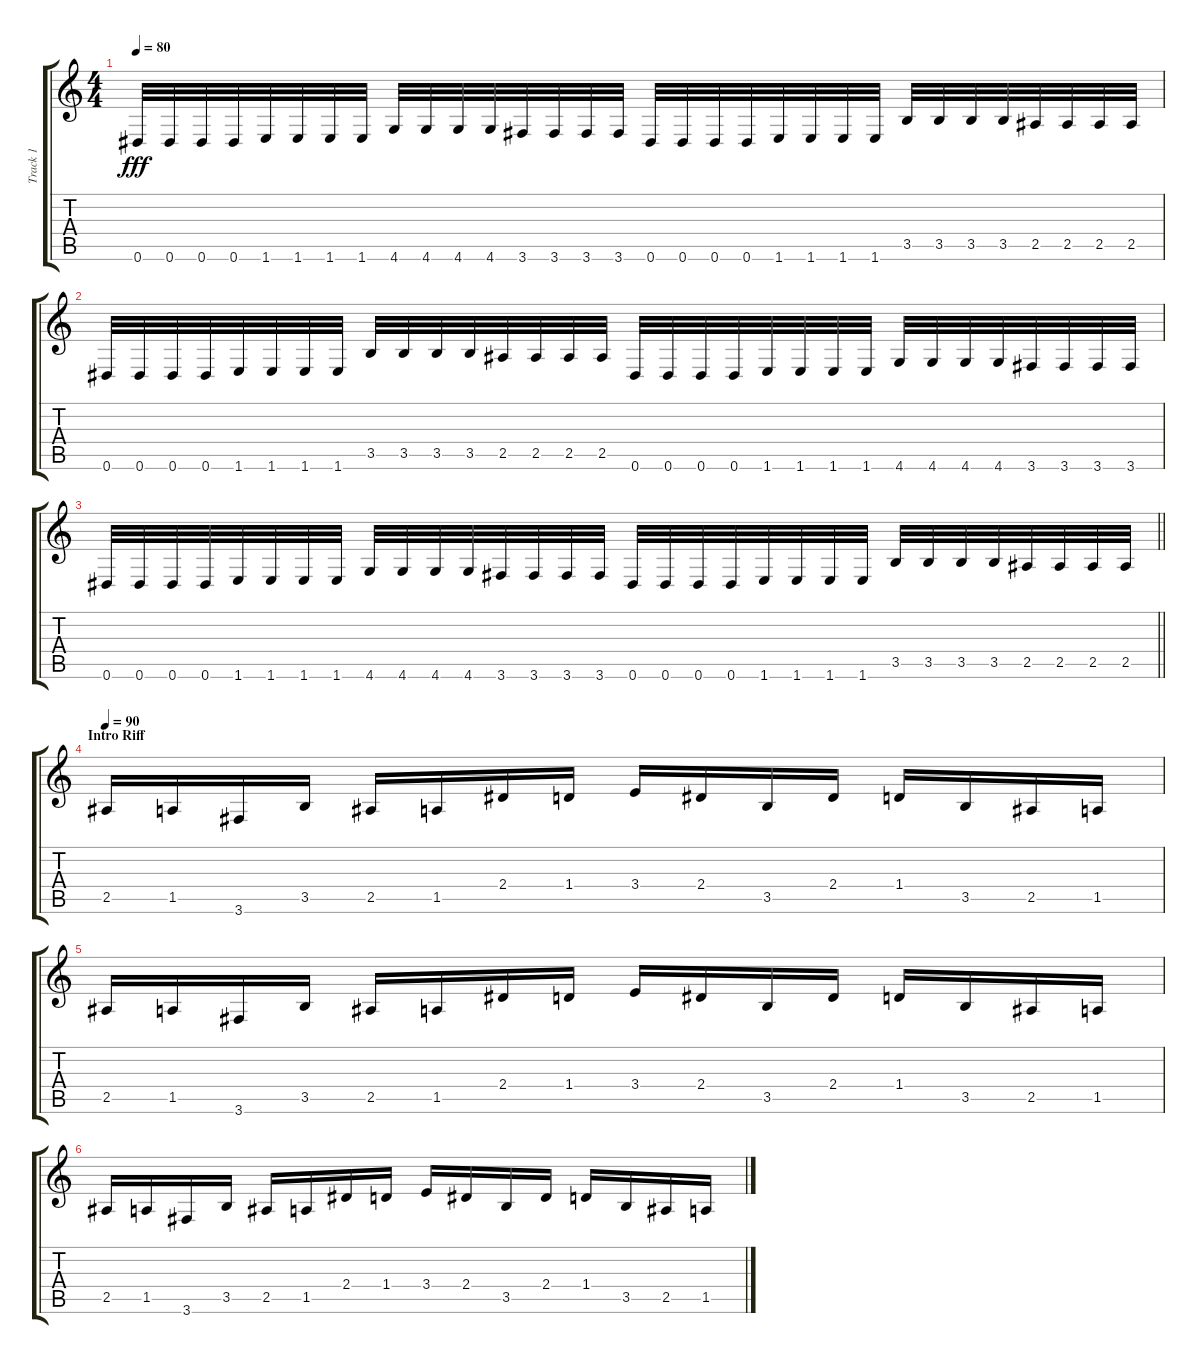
\track ("Track 1" "Track 1") {instrument distortionguitar}
\staff {score tabs}
\tuning (Eb4 Bb3 Gb3 Db3 Ab2 Eb2) {hide}
\ts (4 4)
\tempo 80
\clef g2
\ks c
0.6.32{dy fff} 0.6.32 0.6.32 0.6.32 1.6.32 1.6.32 1.6.32 1.6.32 4.6.32 4.6.32 4.6.32 4.6.32 3.6.32 3.6.32 3.6.32 3.6.32 0.6.32 0.6.32 0.6.32 0.6.32 1.6.32 1.6.32 1.6.32 1.6.32 3.5.32 3.5.32 3.5.32 3.5.32 2.5.32 2.5.32 2.5.32 2.5.32 |
0.6.32 0.6.32 0.6.32 0.6.32 1.6.32 1.6.32 1.6.32 1.6.32 3.5.32 3.5.32 3.5.32 3.5.32 2.5.32 2.5.32 2.5.32 2.5.32 0.6.32 0.6.32 0.6.32 0.6.32 1.6.32 1.6.32 1.6.32 1.6.32 4.6.32 4.6.32 4.6.32 4.6.32 3.6.32 3.6.32 3.6.32 3.6.32 |
\barLineRight lightlight
0.6.32 0.6.32 0.6.32 0.6.32 1.6.32 1.6.32 1.6.32 1.6.32 4.6.32 4.6.32 4.6.32 4.6.32 3.6.32 3.6.32 3.6.32 3.6.32 0.6.32 0.6.32 0.6.32 0.6.32 1.6.32 1.6.32 1.6.32 1.6.32 3.5.32 3.5.32 3.5.32 3.5.32 2.5.32 2.5.32 2.5.32 2.5.32 |
\section ("" "Intro Riff")
\tempo 90
2.5.16 1.5.16 3.6.16 3.5.16 2.5.16 1.5.16 2.4.16 1.4.16 3.4.16 2.4.16 3.5.16 2.4.16 1.4.16 3.5.16 2.5.16 1.5.16 |
2.5.16 1.5.16 3.6.16 3.5.16 2.5.16 1.5.16 2.4.16 1.4.16 3.4.16 2.4.16 3.5.16 2.4.16 1.4.16 3.5.16 2.5.16 1.5.16 |
2.5.16 1.5.16 3.6.16 3.5.16 2.5.16 1.5.16 2.4.16 1.4.16 3.4.16 2.4.16 3.5.16 2.4.16 1.4.16 3.5.16 2.5.16 1.5.16
